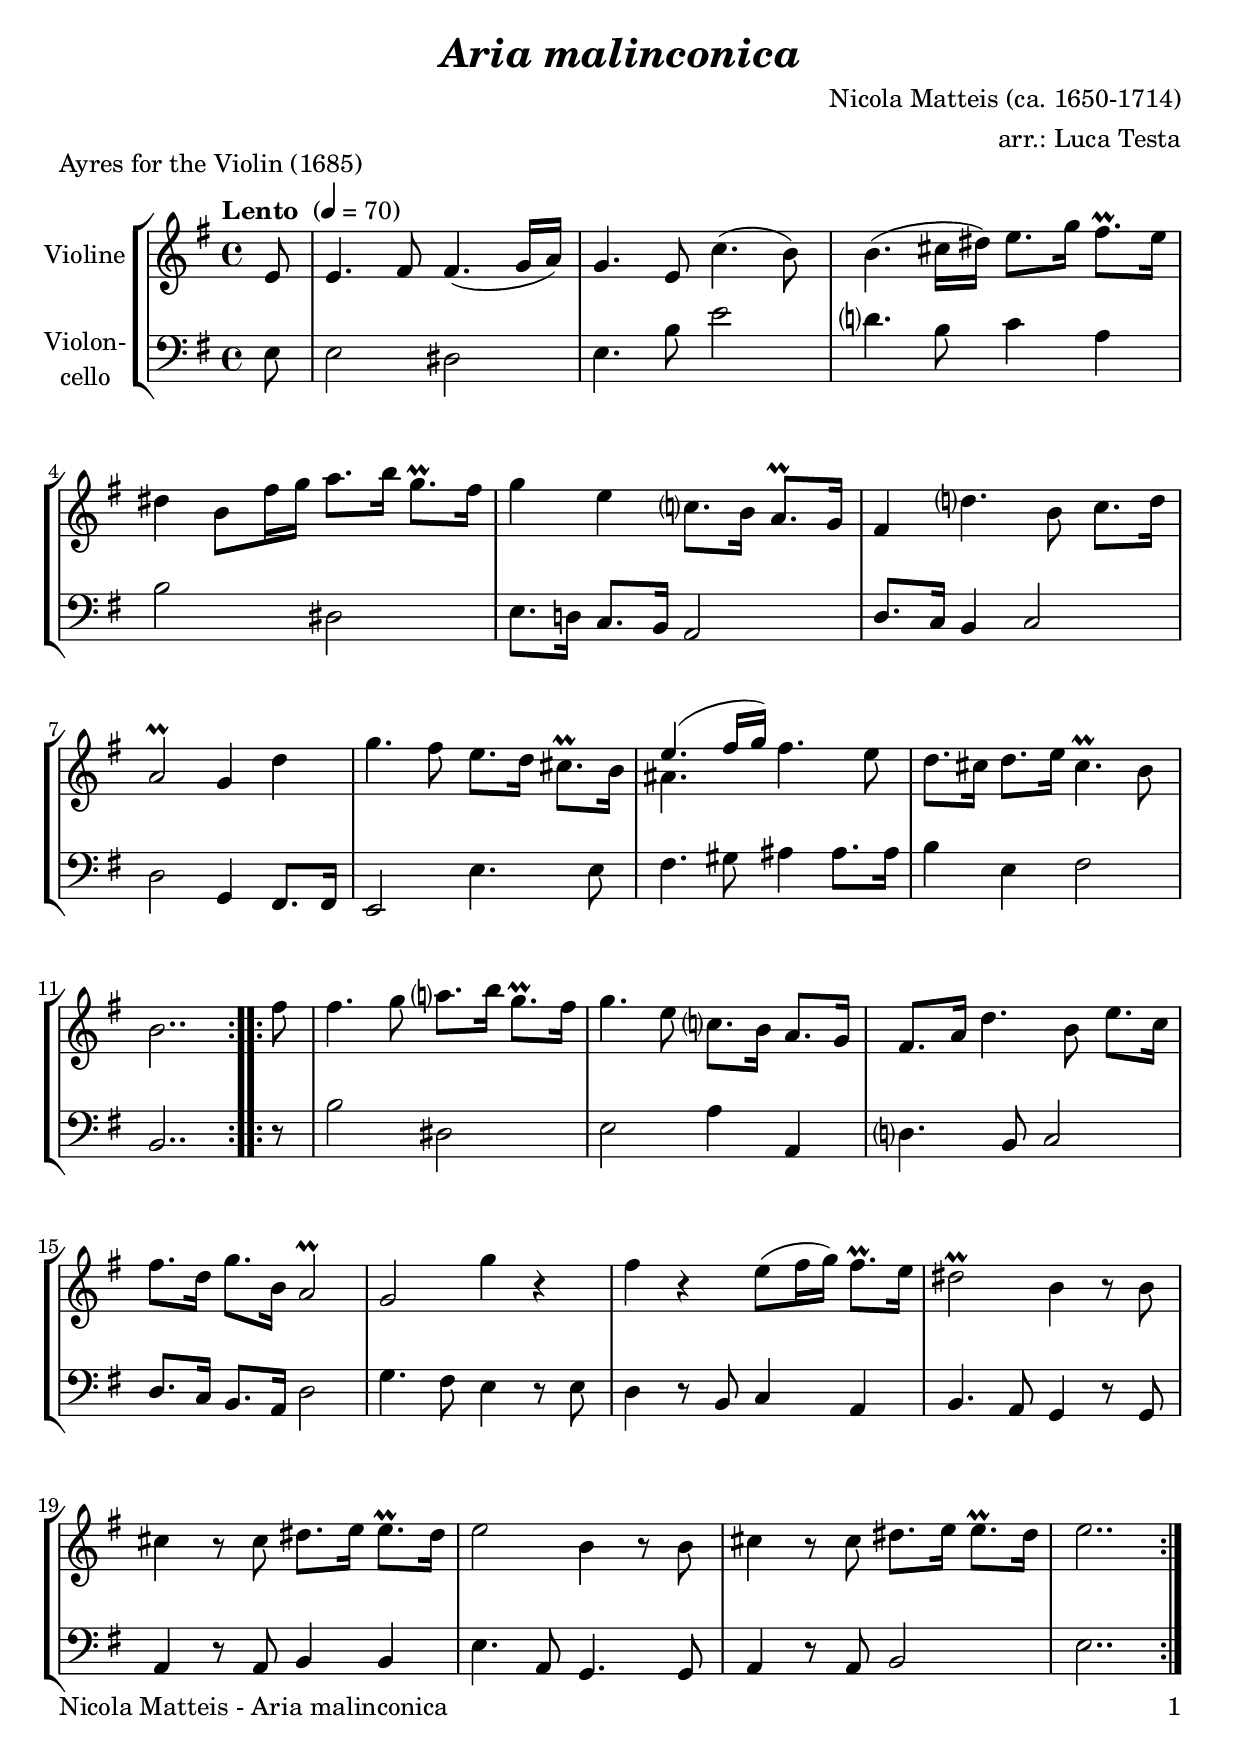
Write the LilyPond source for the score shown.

\version "2.18.2"
\include "deutsch.ly"
  
#(set-global-staff-size 22)

\header {
  title     = \markup \bold \italic "Aria malinconica"
  composer  = "Nicola Matteis (ca. 1650-1714)"
  arranger  = "arr.: Luca Testa"
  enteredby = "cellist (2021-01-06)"
  piece     = "Ayres for the Violin (1685)"
}

voiceconsts = {
  \key e \minor
  \time 4/4
  \clef "treble"
%  \numericTimeSignature
  % Set default beaming for all staves
%  \set Timing.beamExceptions = #'()
%  \set Timing.baseMoment     = #(ly:make-moment 1 4)
%  \set Timing.beatStructure  = #'(1 1 1)
  \tempo "Lento " 4=70
}

mivl = "violin"
%miba = "pizzicato strings"
miba = "cello"

arco = \markup \italic "arco"
dcaf = \mark \markup \box \italic "D.C. al Fine"
fine = \mark \markup \box \italic "Fine"
pizz = \markup \italic "pizz."
rall = \mark \markup \box \italic "rall."
rit  = \mark \markup \box \italic "rit."
simi = \markup \italic "simile"

va = \relative c' {
  \voiceconsts

  \repeat volta 2 {
    \partial 8 e8
    e4. fis8 fis4.( g16 a)
    g4. e8 c'4.( h8)
    h4.( cis16 dis) e8. g16 fis8.\prall e16
    dis4 h8 fis'16 g a8. h16 g8.\prall fis16
    g4 e c?8. h16 a8.\prall g16

    fis4 d'?4. h8 c8. d16
    a2\prall g4 d'
    g4. fis8 e8. d16 cis8.\prall h16
    << { e4.( fis16 g) } \\ ais,4. >> fis'4. e8
    d8. cis16 d8. e16 cis4.\prall h8
    h2..
  }

  \repeat volta 2 {
    fis'8
    fis4. g8 a?8. h16 g8.\prall fis16
    g4. e8 c?8. h16 a8. g16
    fis8. a16 d4. h8 e8. c16
    fis8. d16 g8. h,16 a2\prall
    g g'4 r
    fis r e8( fis16 g) fis8.\prall e16

    dis2\prall h4 r8 h
    cis4 r8 cis dis8. e16 e8.\prall dis16
    e2 h4 r8 h
    cis4 r8 cis dis8. e16 e8.\prall dis16
    e2..
  }
}

vb = \relative c {
  \voiceconsts
  \clef "bass"
  
  \repeat volta 2 {
    \partial 8 e8
    e2 dis
    e4. h'8 e2
    d?4. h8 c4 a
    h2 dis,
    e8. d!16 c8. h16 a2

    d8. c16 h4 c2
    d g,4 fis8. fis16
    e2 e'4. e8
    fis4. gis8 ais4 ais8. ais16
    h4 e, fis2
    h,2..
  }

  \repeat volta 2 {
    r8
    h'2 dis,
    e a4 a,
    d?4. h8 c2
    d8. c16 h8. a16 d2
    g4. fis8 e4 r8 e
    d4 r8 h c4 a

    h4. a8 g4 r8 g
    a4 r8 a h4 h
    e4. a,8 g4. g8
    a4 r8 a h2
    e2..
  }
}


music = \new StaffGroup <<
      \new Staff {
	\set Staff.midiInstrument = \mivl
	\set Staff.instrumentName = \markup \center-column { "Violine" }
	\transpose e e { \va }
      }

      \new Staff {
	\set Staff.midiInstrument = \miba
	\set Staff.instrumentName = \markup \center-column { "Violon-" "cello" }
	\transpose e e { \vb }
      }
>>

\book {
   \paper {
    print-page-number = ##t
    print-first-page-number = ##t
    ragged-last-bottom = ##f
    oddHeaderMarkup = \markup \null
    evenHeaderMarkup = \markup \null
    oddFooterMarkup = \markup {
      \fill-line {
        \on-the-fly #print-page-number-check-first
        "Nicola Matteis - Aria malinconica" \fromproperty #'page:page-number-string
      }
    }
    evenFooterMarkup = \oddFooterMarkup
  } \score {
    \music
    \layout {}
  }

  \score {
    \unfoldRepeats \music

    \midi {
      \context {
        \Score
      }
    }
  }
}